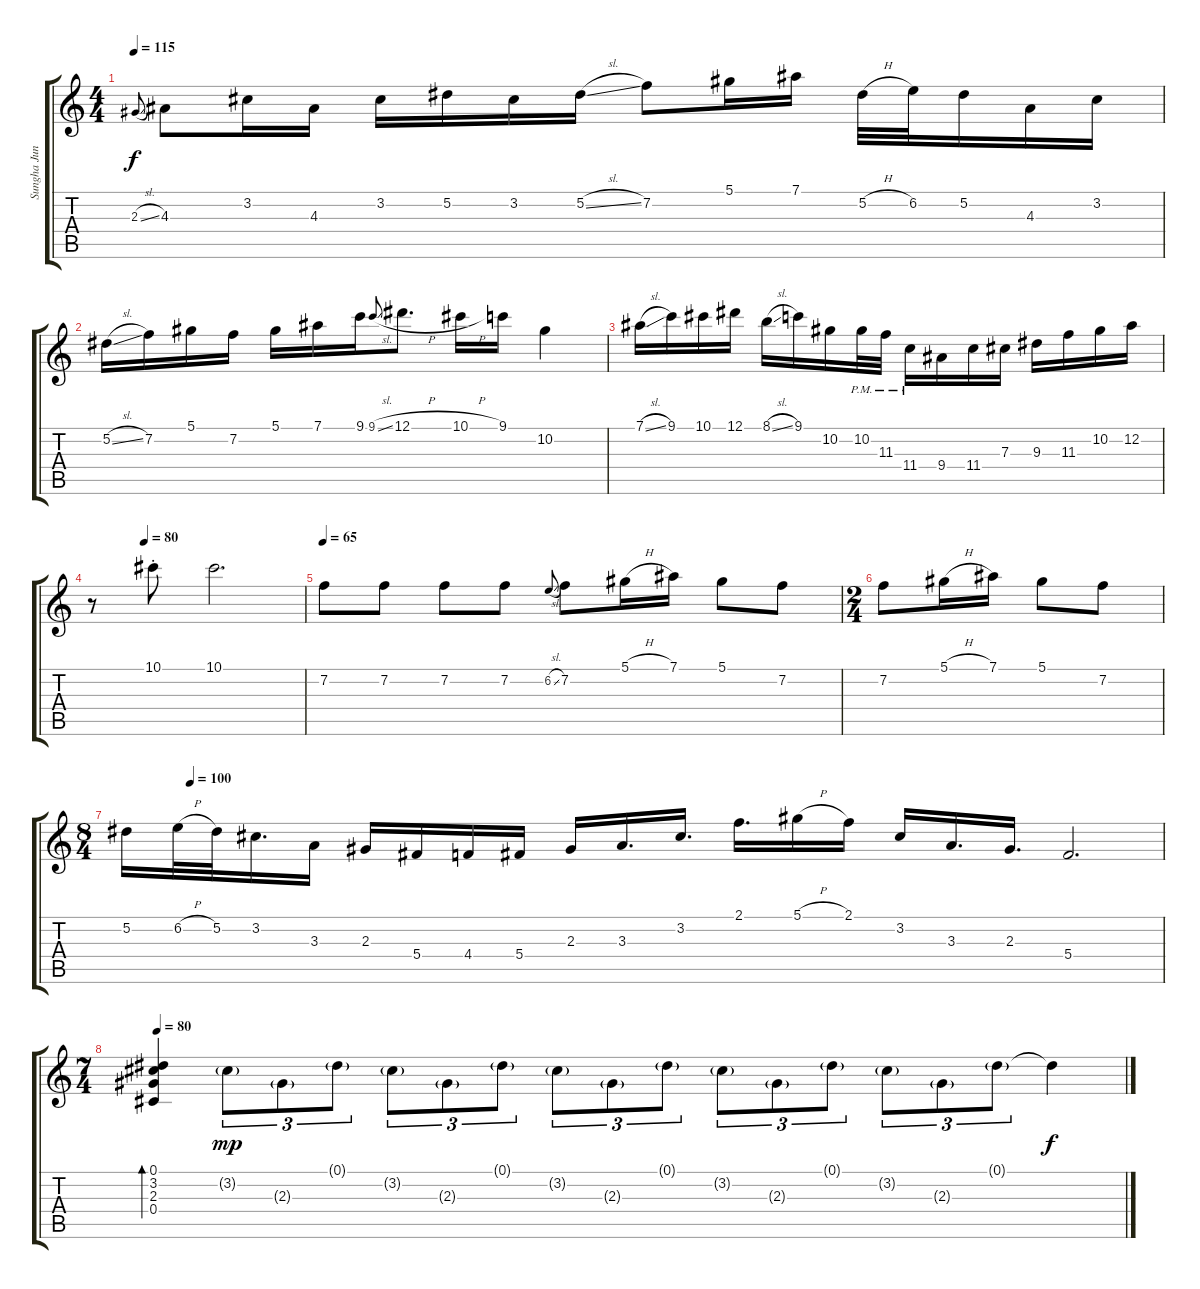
\track ("Sungha Jung" "Sungha Jun") {instrument acousticguitarsteel}
\staff {score tabs}
\tuning (Eb4 Bb3 Gb3 Db3 Ab2 Eb2) {hide}
\ts (4 4)
\tempo 115
\clef g2
\ks c
2.3{sl}.8{gr onbeat dy f} 4.3.8 3.2.16 4.3.16 3.2.16 5.2.16 3.2.16 5.2{sl}.16 7.2.8 5.1.16 7.1.16 5.2{h}.32 6.2.32 5.2.16 4.3.16 3.2.16 |
5.2{sl}.16 7.2.16 5.1.16 7.2.16 5.1.16 7.1.16 9.1.16 9.1{sl}.8{gr onbeat} 12.1{h}.8{d} 10.1{h}.16 9.1.16 10.2.4 |
7.1{sl}.16 9.1.16 10.1.16 12.1.16 8.1{sl}.16 9.1.16 10.2.16 10.2{pm}.32 11.3{pm}.32 11.4{pm}.16 9.4.16 11.4.16 7.3.16 9.3.16 11.3.16 10.2.16 12.2.16 |
\tempo (80 0.25)
r.8 10.1{st}.8 10.1.2{d} |
\tempo 65
7.2.8 7.2.8 7.2.8 7.2.8 6.2{sl}.8{gr onbeat} 7.2.8 5.1{h}.16 7.1.16 5.1.8 7.2.8 |
\ts (2 4)
7.2.8 5.1{h}.16 7.1.16 5.1.8 7.2.8 |
\ts (8 4)
\tempo (100 0.0625)
5.2.16 6.2{h}.32 5.2.32 3.2.16{d} 3.3.16 2.3.16 5.4.16 4.4.16 5.4.16 2.3.16 3.3.16{d} 3.2.16{d} 2.1.16{d} 5.1{h}.16 2.1.16 3.2.16 3.3.16{d} 2.3.16{d} 5.4.2{d} |
\ts (7 4)
\tempo 80
(0.1 3.2 2.3 0.4).4{bd 120} 3.2{g}.8{tu (3 2) dy mp} 2.3{g}.8{tu (3 2)} 0.1{g}.8{tu (3 2)} 3.2{g}.8{tu (3 2)} 2.3{g}.8{tu (3 2)} 0.1{g}.8{tu (3 2)} 3.2{g}.8{tu (3 2)} 2.3{g}.8{tu (3 2)} 0.1{g}.8{tu (3 2)} 3.2{g}.8{tu (3 2)} 2.3{g}.8{tu (3 2)} 0.1{g}.8{tu (3 2)} 3.2{g}.8{tu (3 2)} 2.3{g}.8{tu (3 2)} 0.1{g}.8{tu (3 2)} 0.1{t}.4{dy f}
